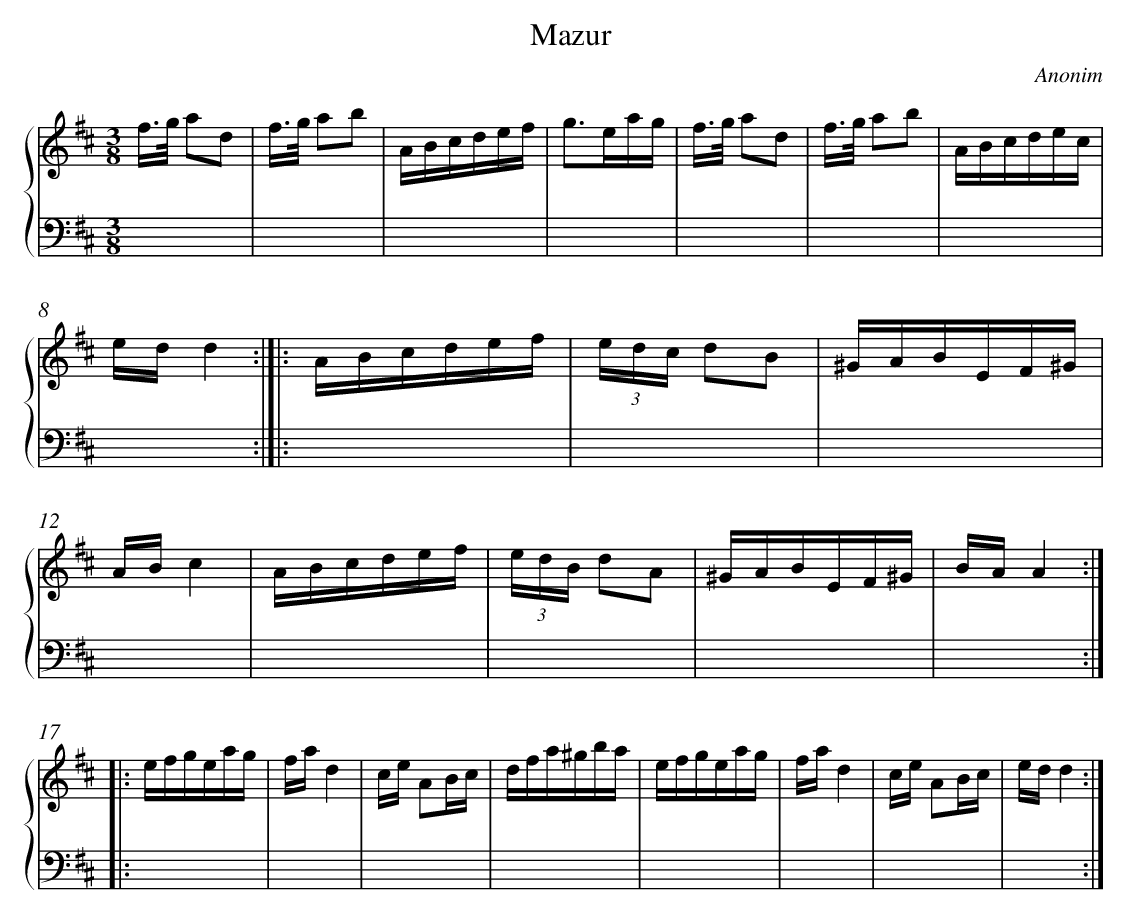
X:1
T: Mazur
C: Anonim
L: 1/16
M: 3/8
%%staves {1 2}
V: 1 clef=treble
V: 2 clef=bass
K: D
[V:1] f>g a2d2 |
[V:2] x6 |
[V:1] f>g a2b2 |
[V:2] x6 |
[V:1] ABcdef |
[V:2] x6 |
[V:1] g2>e2ag |
[V:2] x6 |
[V:1] f>g a2d2 |
[V:2] x6 |
[V:1] f>g a2b2 |
[V:2] x6 |
[V:1] ABcdec |
[V:2] x6 |
[V:1] edd4 :|]|:
[V:2] x6 :|]|:
[V:1] ABcdef |
[V:2] x6 |
[V:1] (3edc d2B2 |
[V:2] x6 |
[V:1] ^GABEF^G |
[V:2] x6 |
[V:1] ABc4 |
[V:2] x6 |
[V:1] ABcdef |
[V:2] x6 |
[V:1] (3edB d2A2 |
[V:2] x6 |
[V:1] ^GABEF^G |
[V:2] x6 |
[V:1] BAA4 :|]|:
[V:2] x6 :|]|:
[V:1] efgeag |
[V:2] x6 |
[V:1] fad4 |
[V:2] x6 |
[V:1] ce A2Bc |
[V:2] x6 |
[V:1] dfa^gba |
[V:2] x6 |
[V:1] efgeag |
[V:2] x6 |
[V:1] fad4 |
[V:2] x6 |
[V:1] ce A2Bc |
[V:2] x6 |
[V:1] edd4 :|]
[V:2] x6 :|]
